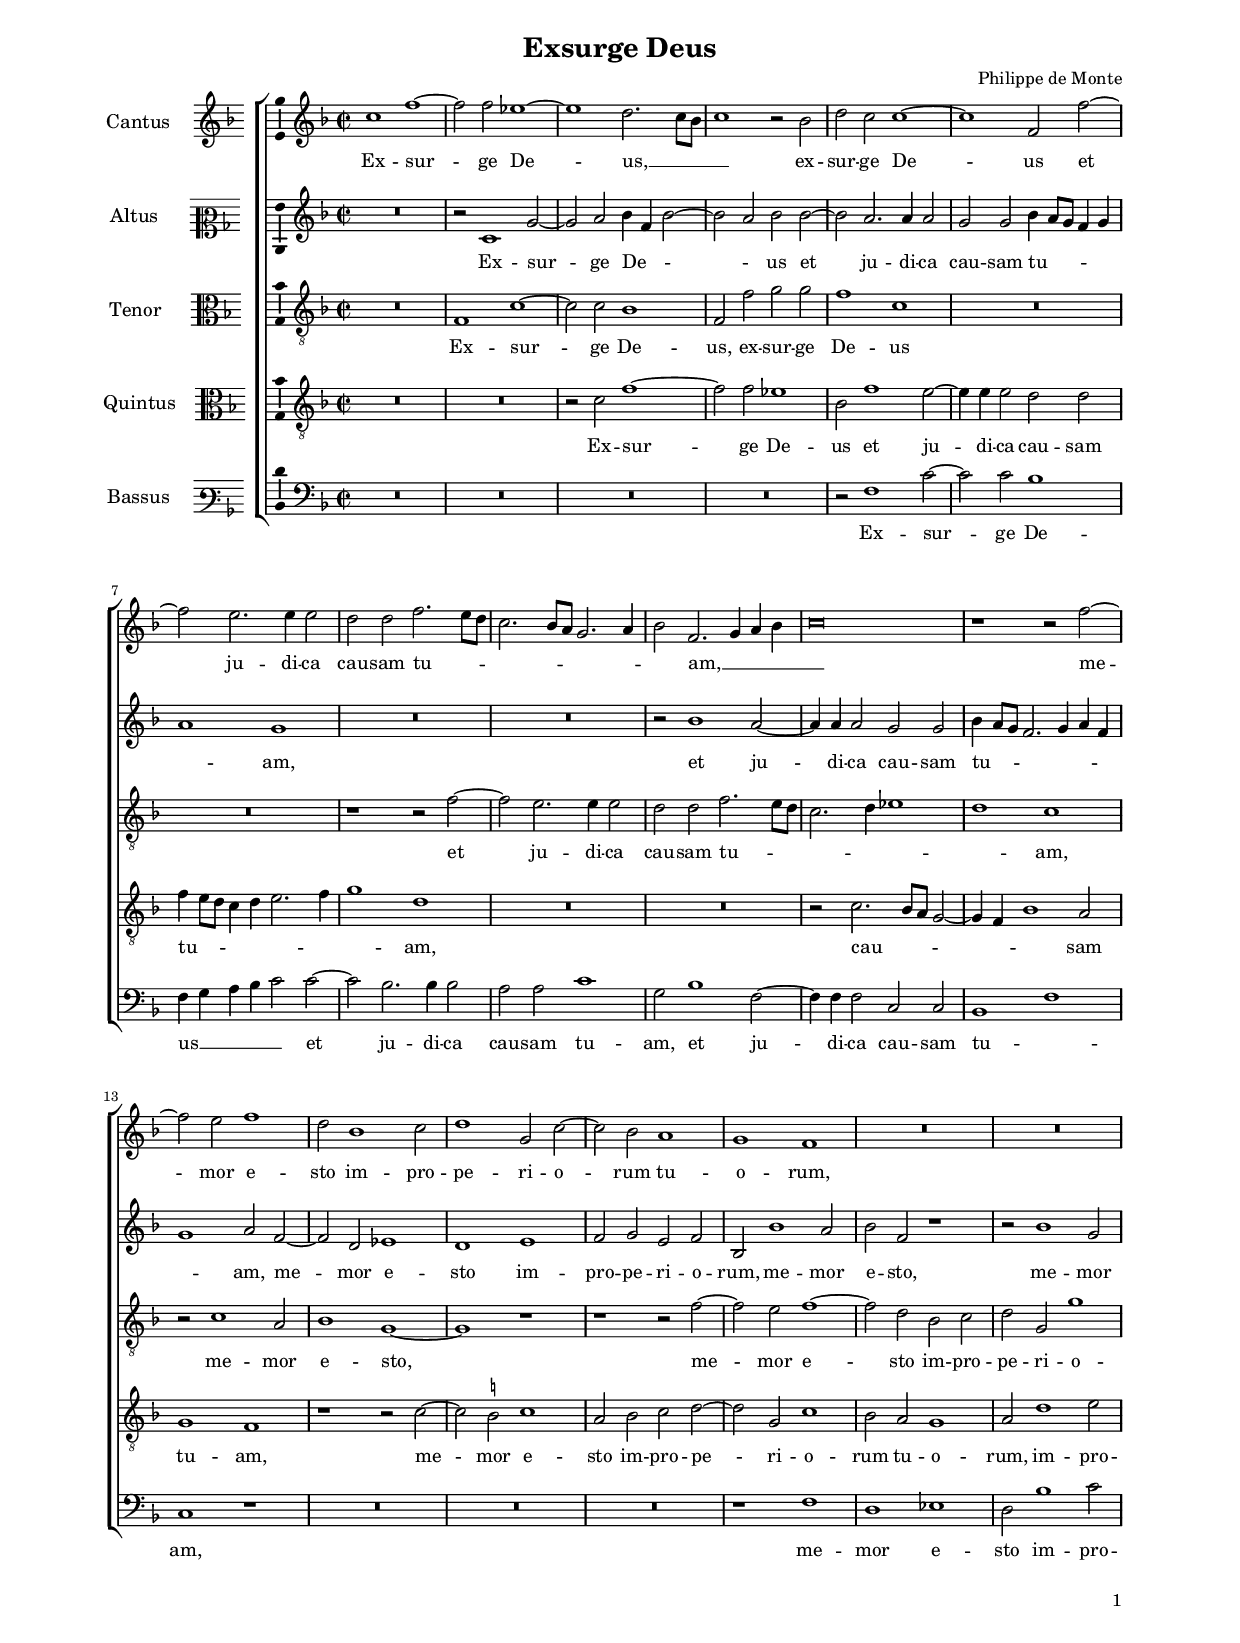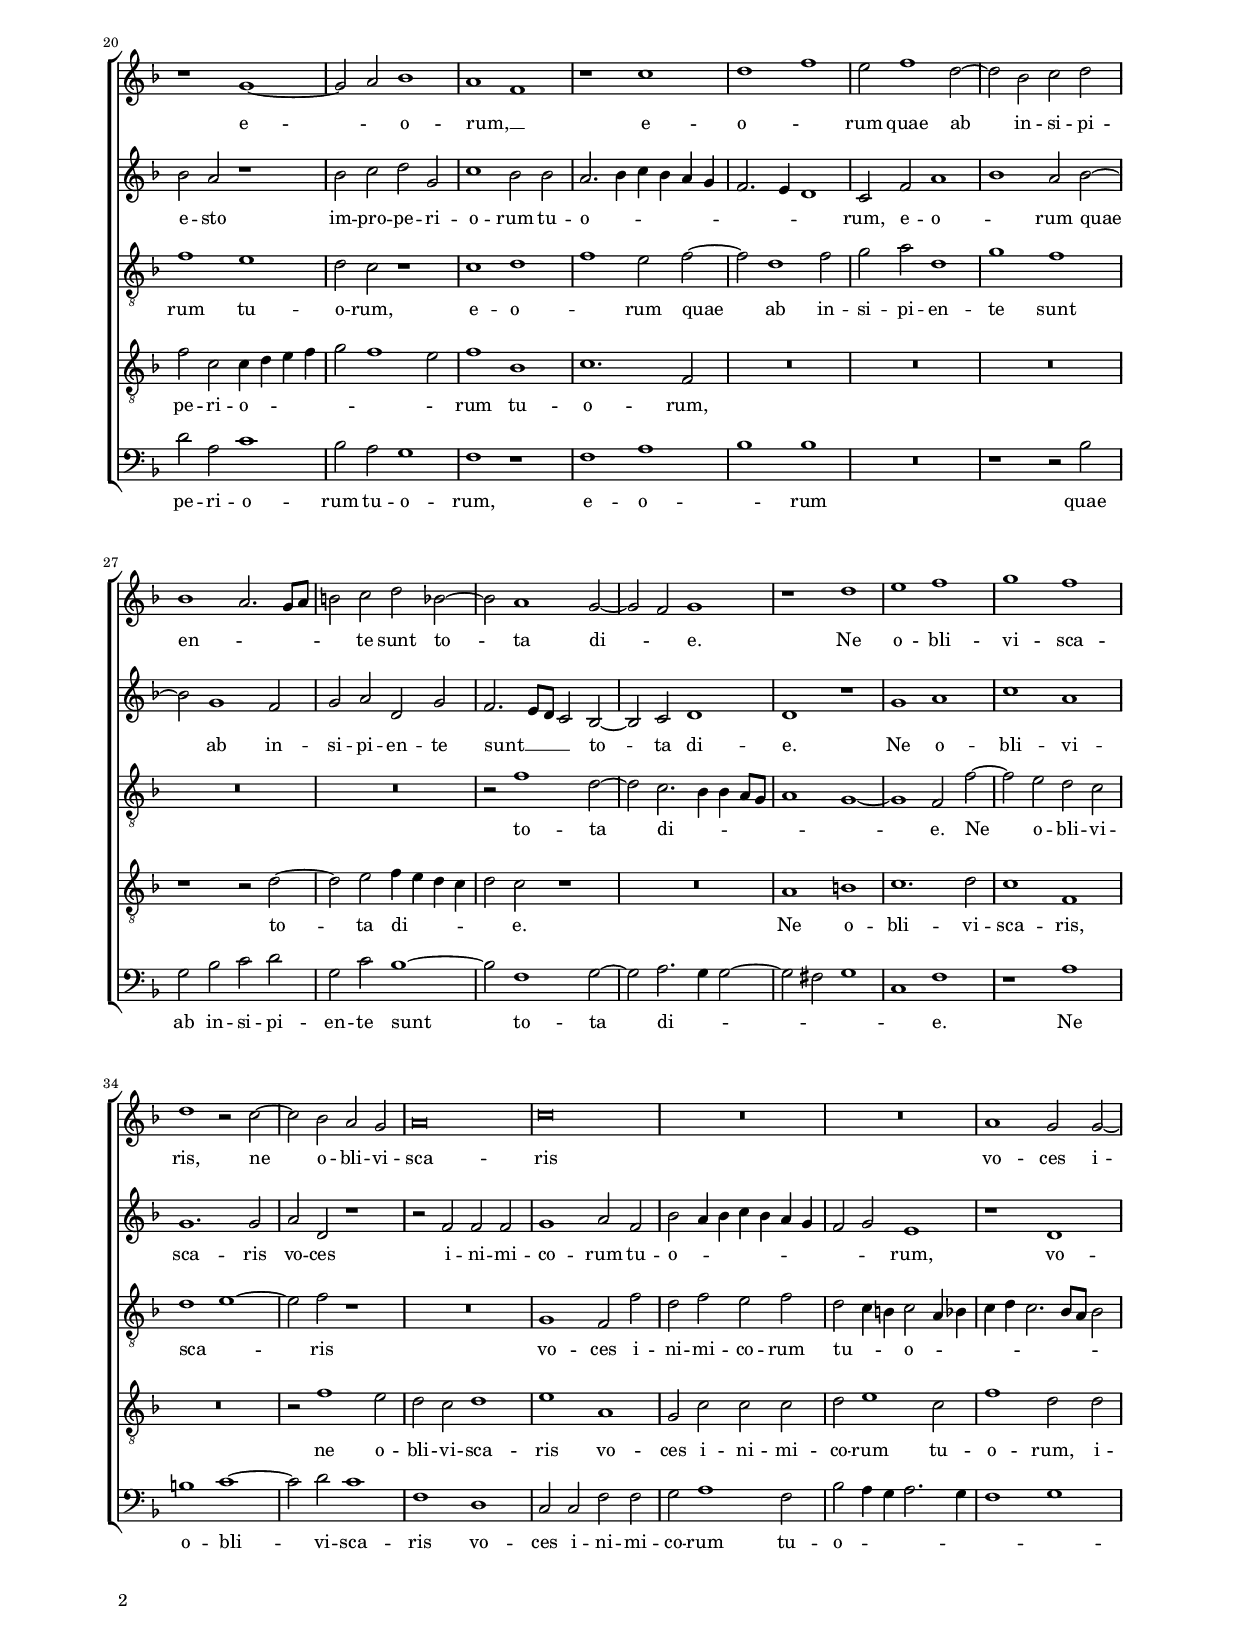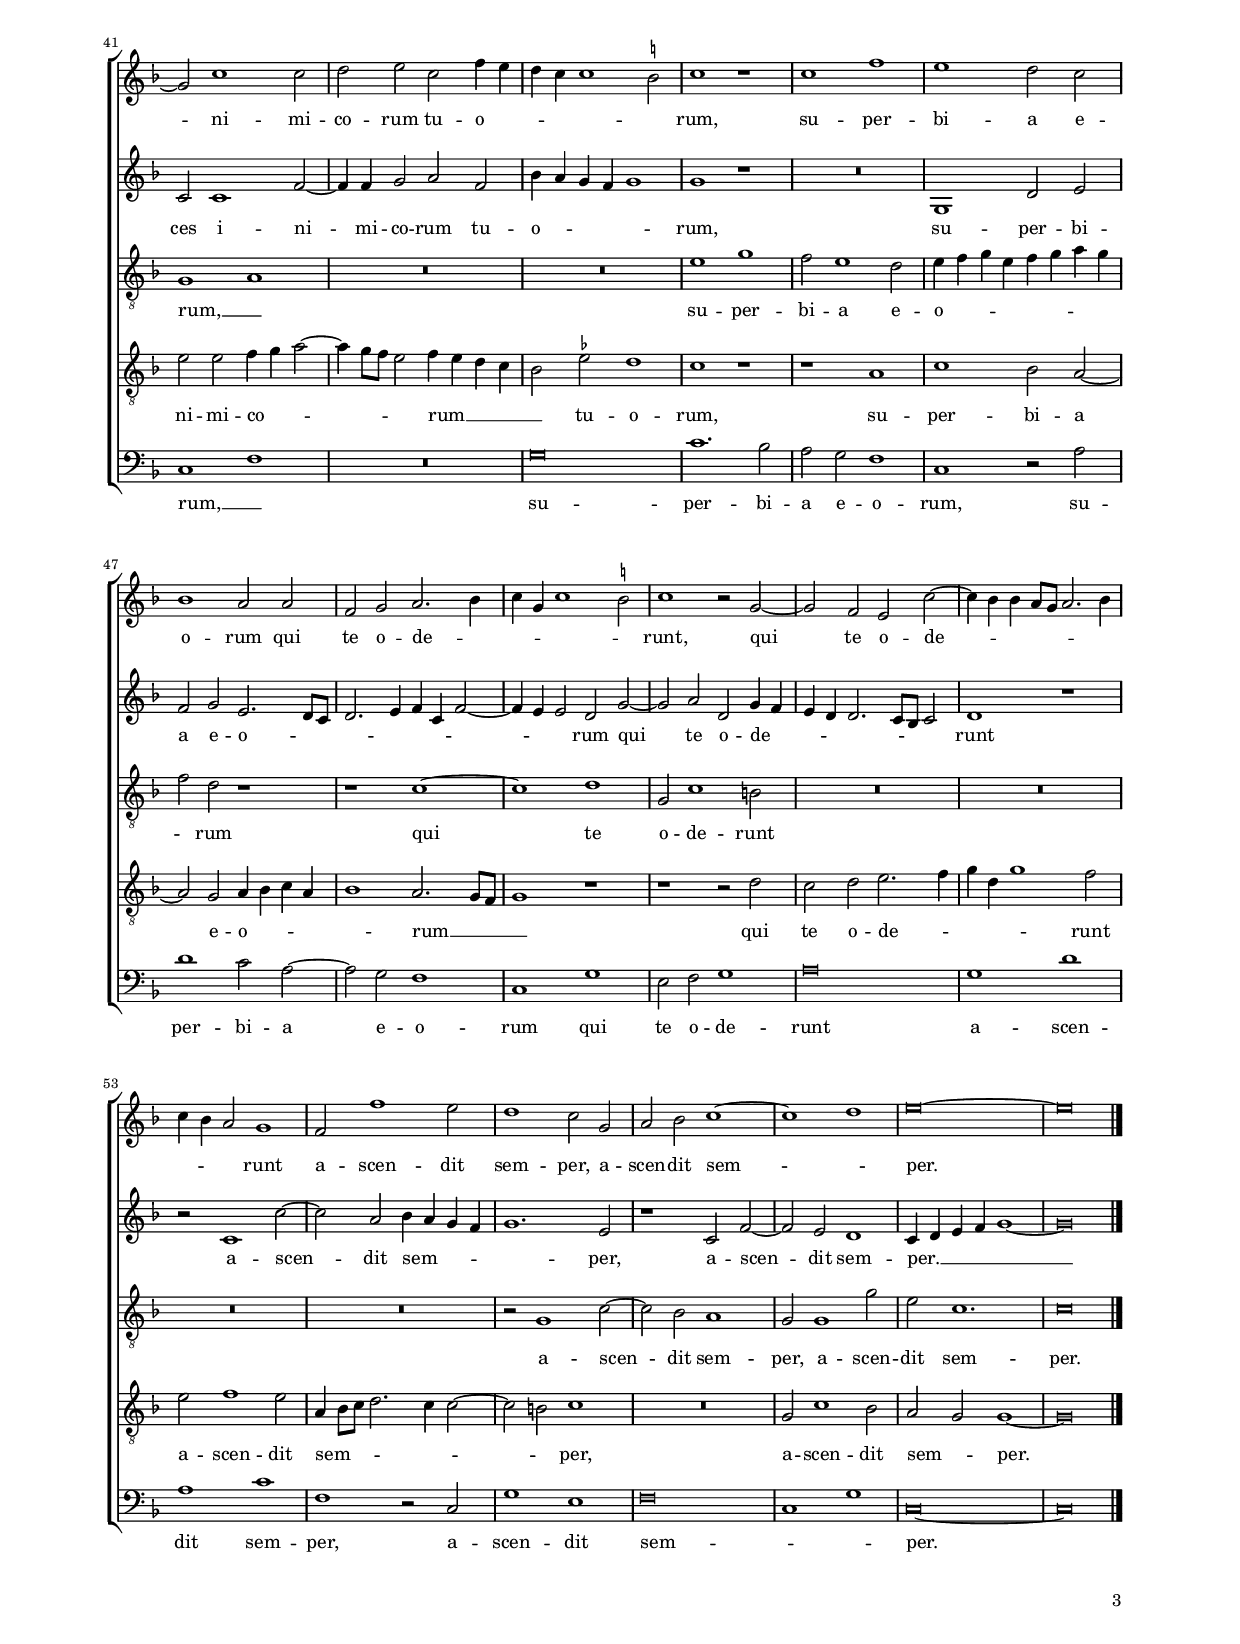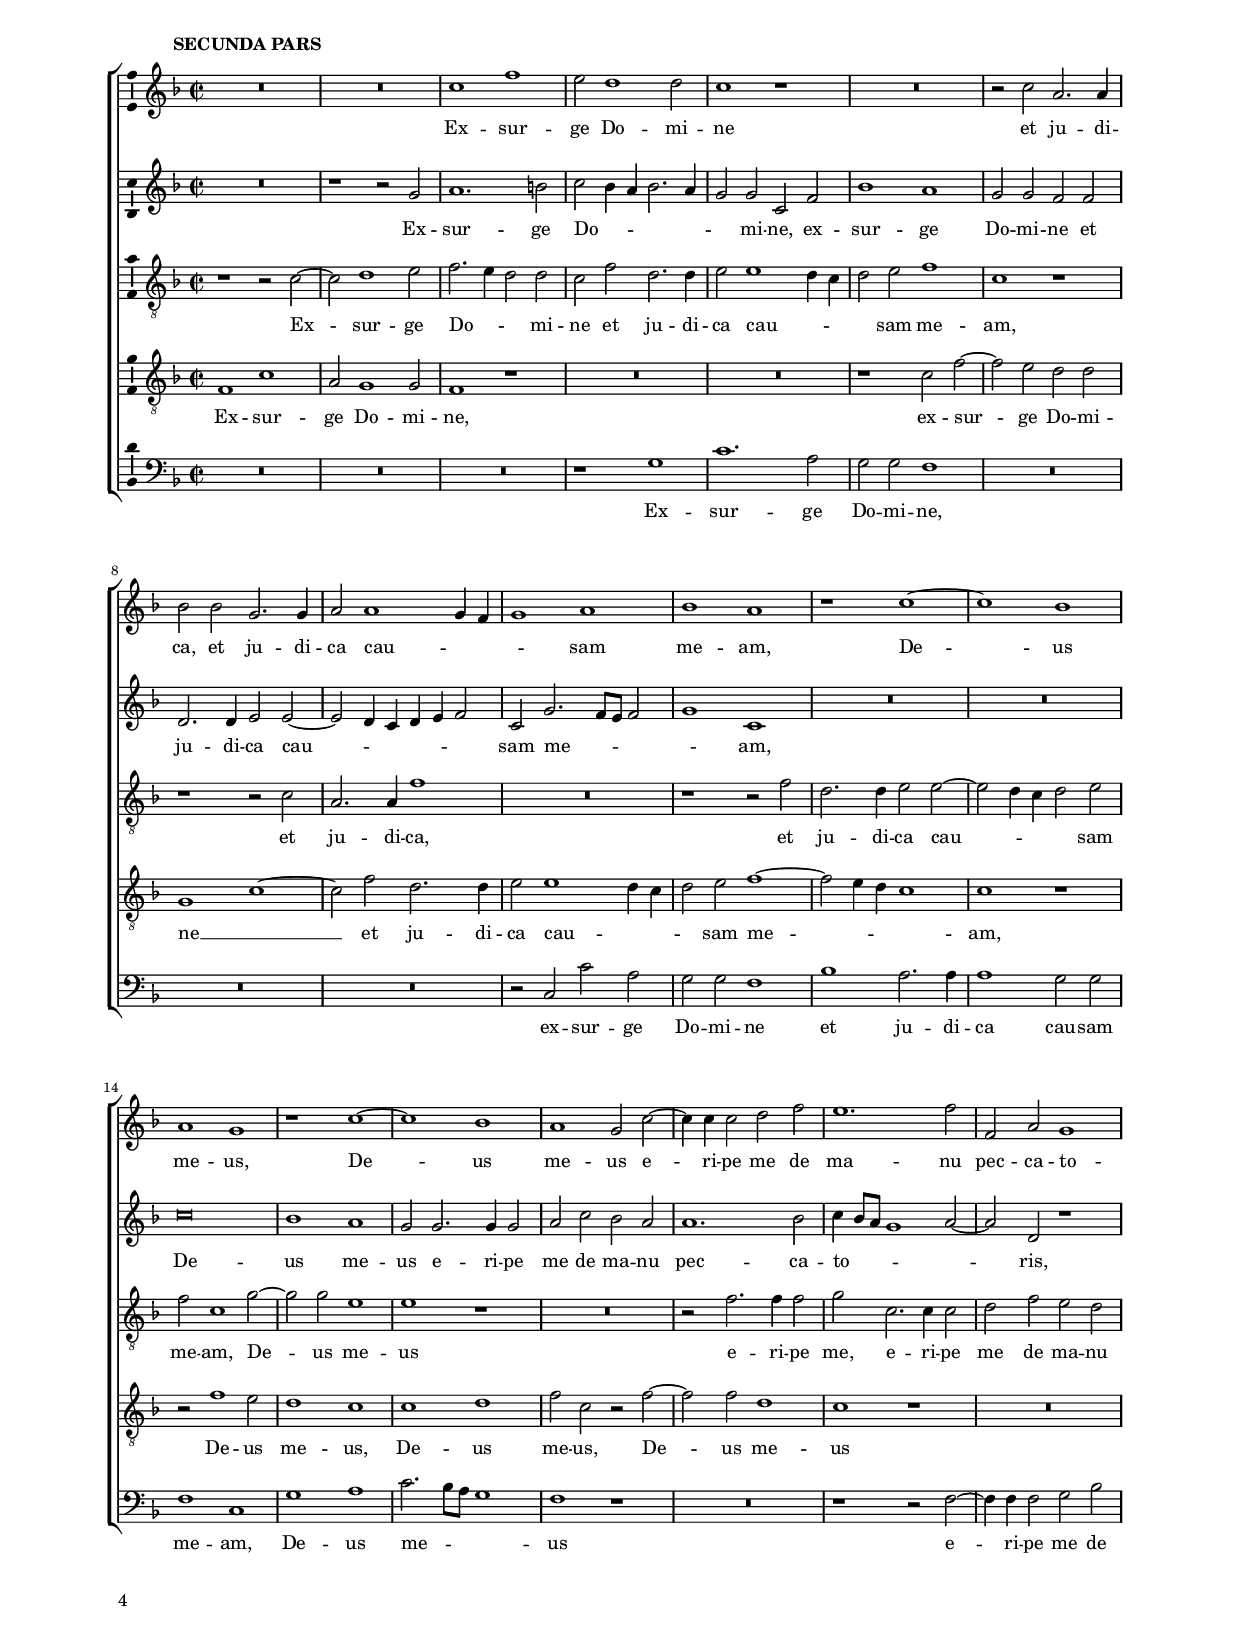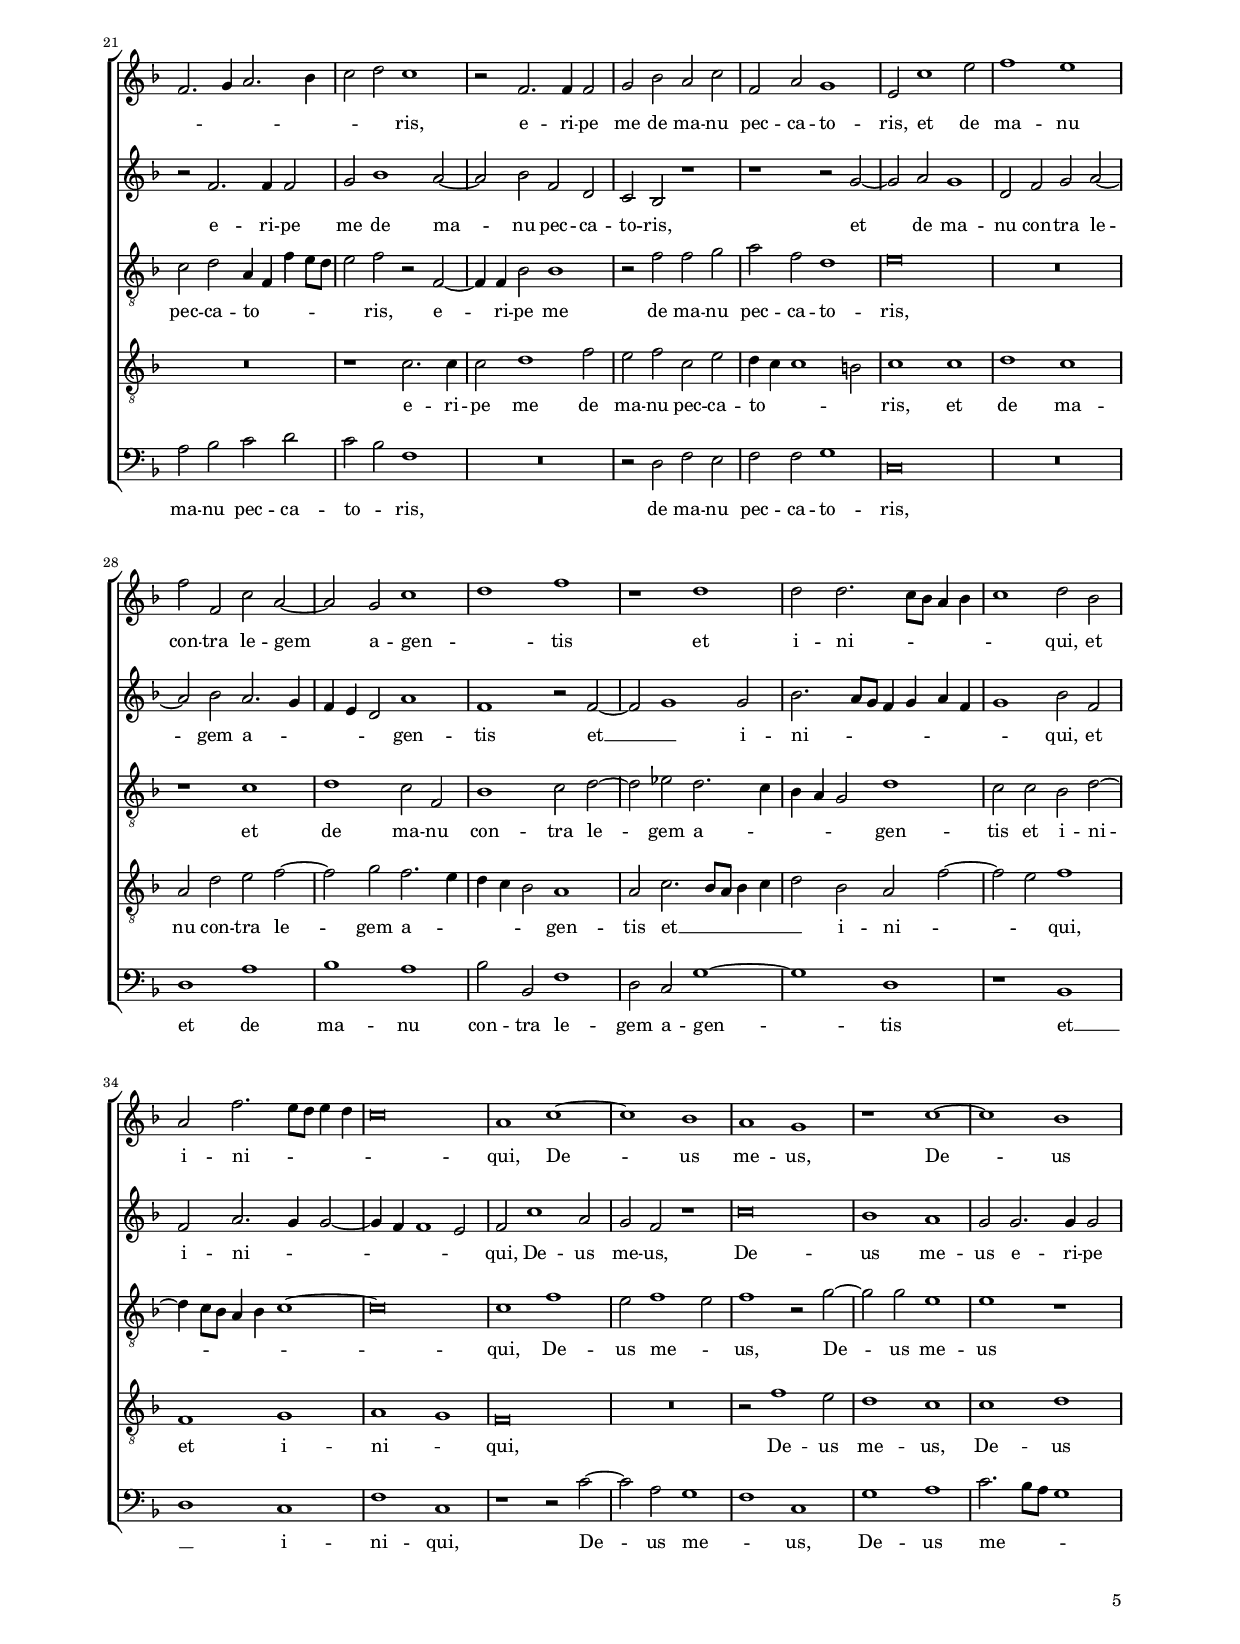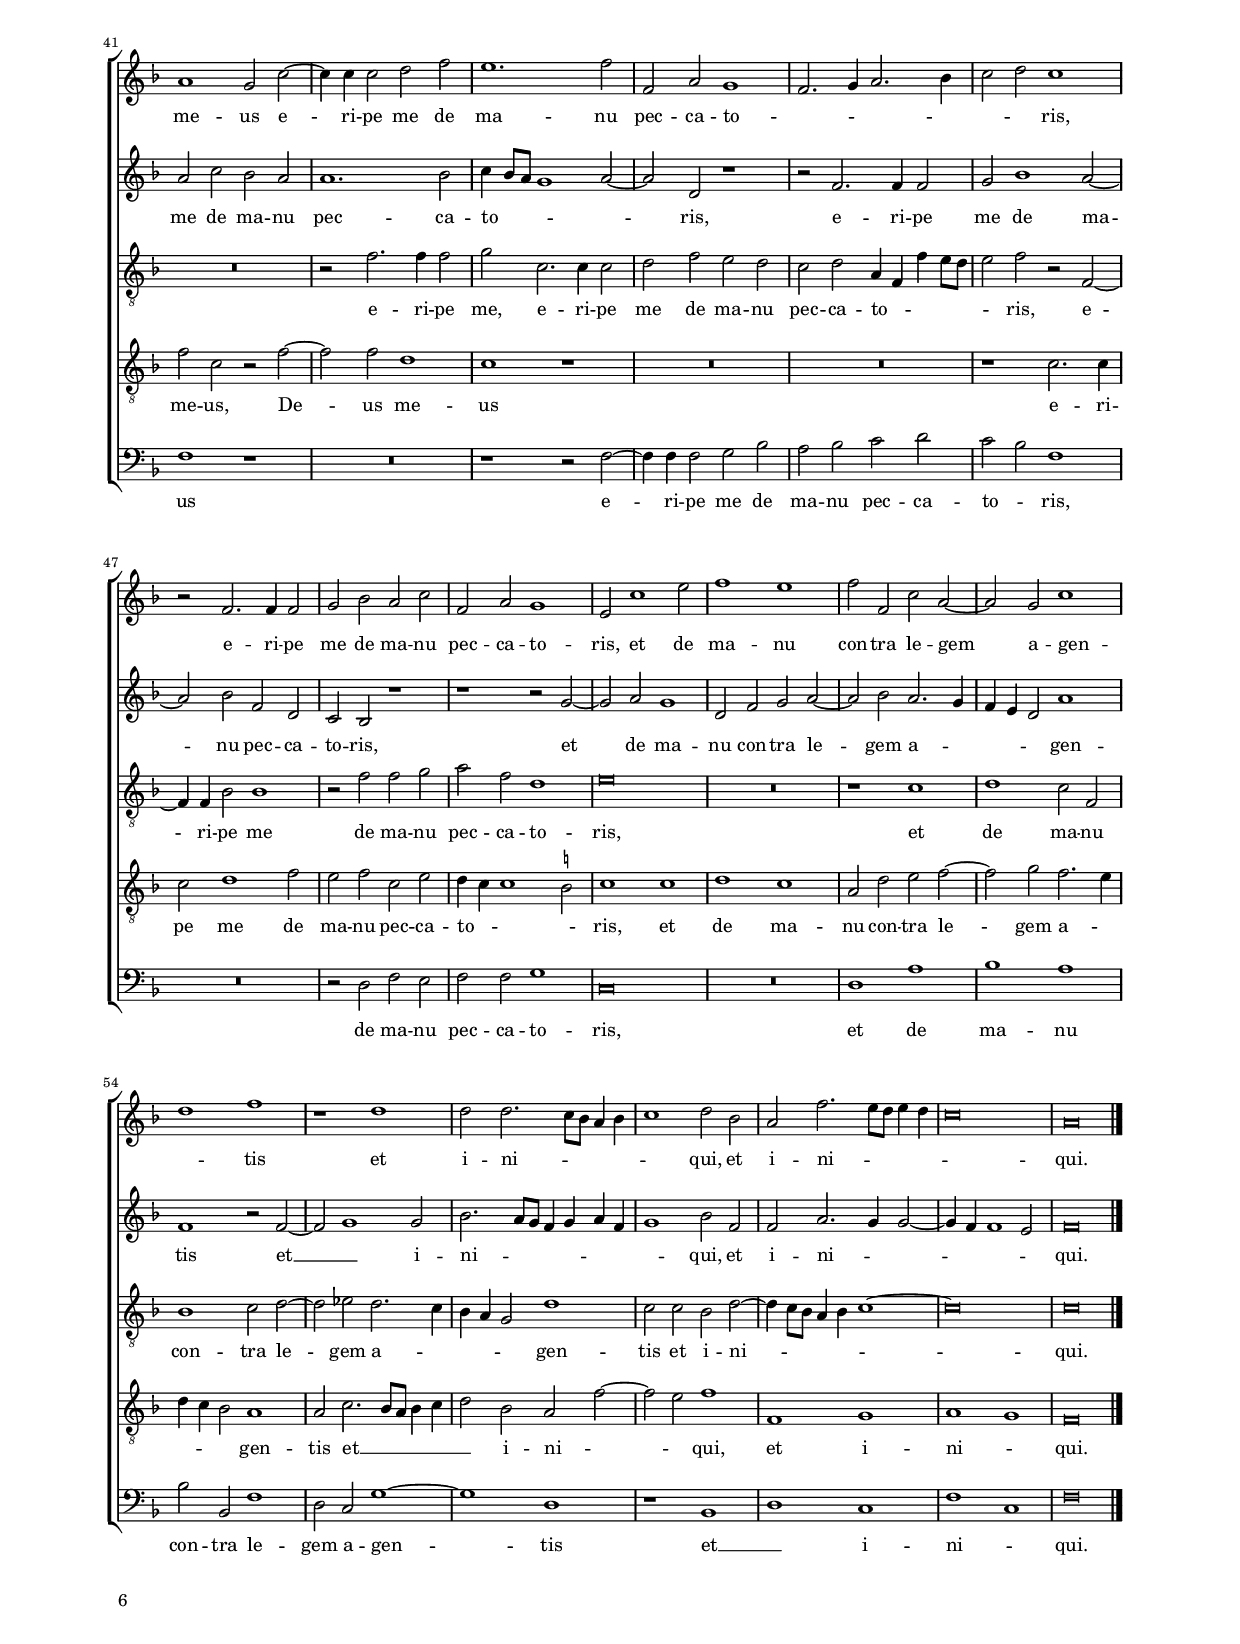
\header
{
  title="Exsurge Deus"
  composer="Philippe de Monte"
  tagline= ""
}

\version "2.22.0"
\language deutsch
#(set-global-staff-size 15)
% #(set-default-paper-size "letter")
#(ly:set-option 'point-and-click #f)


	ficta = { \once \set suggestAccidentals = ##t }
	
	forget = #(define-music-function (music) (ly:music?) #{
		\accidentalStyle forget
		$music
		\accidentalStyle default
		#})
	
    

\paper
	{
	top-margin = 1.8 \cm
	bottom-margin = 1.2 \cm
	left-margin = 2 \cm
	right-margin = 2 \cm
	ragged-bottom = ##f
	ragged-last-bottom = ##t
	print-page-number = ##f
	score-system-spacing = #'((basic-distance . 16) (minimum-distance . 14) (padding . 5) (strechability . 150))
	system-system-spacing = #'((basic-distance . 16) (minimum-distance . 14) (padding . 5) (strechability . 150))
    oddFooterMarkup=\markup   \fill-line { "" \fromproperty #'page:page-number-string }
    evenFooterMarkup=\markup  \fill-line { \fromproperty #'page:page-number-string "" }
    last-bottom-spacing = #'((basic-distance . 12) (minimum-distance . 7) (padding . 4))
%	systems-per-page = 3
%	page-count = 6
%	min-systems-per-page = 3
	}

global = {
	\key f \major
	\time 2/2 \set Score.measureLength = #(ly:make-moment 2/1)
    \set Score.tempoHideNote = ##t
    \tempo 2 = 90
    \skip 1*2*59 \bar "|."
	}
	

incipitcantus = \markup { \score {
	{
	\set Staff.instrumentName = \markup { \fontsize #1 "Cantus" }
	\key f \major
	\clef violin
	s4 \bar ""
	}
	\layout  {
	raggedright = ##t
	indent = 1.8 \cm
	line-width = 2.5 \cm
	\context { \Staff \remove Time_signature_engraver }
	\override Staff.Clef.Y-extent = #'(0 . 0)
	}} \hspace #1 }
      
      
incipitaltus = \markup { \score {
	{
	\set Staff.instrumentName = \markup { \fontsize #1 "Altus" }
	\key f \major
	\clef mezzosoprano
	s4 \bar ""
	}
	\layout  {
	raggedright = ##t
	indent = 1.8 \cm
	line-width = 2.5 \cm
	\context { \Staff \remove Time_signature_engraver }
	\override Staff.Clef.Y-extent = #'(0 . 0)
	}} \hspace #1 }


incipittenor = \markup { \score {
	{
	\set Staff.instrumentName = \markup { \fontsize #1 "Tenor" }
	\key f \major
	\clef alto
	s4 \bar ""
	}
	\layout  {
	raggedright = ##t
	indent = 1.8 \cm
	line-width = 2.5 \cm
	\context { \Staff \remove Time_signature_engraver }
	\override Staff.Clef.Y-extent = #'(0 . 0)
	}} \hspace #1 }
      
      
incipitquintus = \markup { \score {
	{
	\set Staff.instrumentName = \markup { \fontsize #1 "Quintus" }
	\key f \major
	\clef alto
	s4 \bar ""
	}
	\layout  {
	raggedright = ##t
	indent = 1.8 \cm
	line-width = 2.5 \cm
	\context { \Staff \remove Time_signature_engraver }
	\override Staff.Clef.Y-extent = #'(0 . 0)
	}} \hspace #1 }
      
      
incipitbassus = \markup { \score {
	{
	\set Staff.instrumentName = \markup { \fontsize #1 "Bassus" }
	\key f \major
	\clef varbaritone
	s4 \bar ""
	}
	\layout  {
	raggedright = ##t
	indent = 1.8 \cm
	line-width = 2.5 \cm
	\context { \Staff \remove Time_signature_engraver }
	\override Staff.Clef.Y-extent = #'(0 . 0)
	}} \hspace #1 }


cantus =  \relative c''
	{
	c1 f~
	f2 f es1~
	es1 d2. c8 b
	c1 r2 b
%5
	d2 c c1~ |
	c1 f,2 f'~
	f2 e2. e4 e2
	d2 d f2. e8 d
	c2. b8 a g2. a4
%10
	b2 f2. g4 a b |
	c\breve
	r1 r2 f~
	f2 e f1
	d2 b1 c2
%15
	d1 g,2 c~ |
	c2 b a1
	g1 f
	R\breve
	R\breve
%20
	r1 g~ |
	g2 a b1
	a1 f
	r1 c'
	d1 f
%25
	e2 f1 d2~ |
	d2 b c d
	b1 a2. g8 a
	h2 c d b~
	b2 a1 g2~
%30
	g2 f g1 |
	r1 d'
	e1 f
	g1 f
	d1 r2 c~
%35
	c2 b a g |
	a\breve
	c\breve
	R\breve
	R\breve
%40
	a1 g2 g~ |
	g2 c1 c2
	d2 e c f4 e
	d4 c c1 \ficta h2
	c1 r
%45
	c1 f |
	e1 d2 c
	b1 a2 a
	f2 g a2. b4
	c4 g c1 \ficta h2
%50
	c1 r2 g~ |
	g2 f e c'~
	c4 b b a8 g a2. b4
	c4 b a2 g1
	f2 f'1 e2
%55
	d1 c2 g |
	a2 b c1~
	c1 d
	e\breve~
	e\breve |
	}


altus =  \relative c'
	{
	R\breve
	r2 c1 g'2~
	g2 a b4 f b2~
	b2 a b b~
%5
	b2 a2. a4 a2 |
	g2 g b4 a8 g f4 g
	a1 g
	R\breve
	R\breve
%10
	r2 b1 a2~ |
	a4 a a2 g g
	b4 a8 g f2. g4 a f
	g1 a2 f~
	f2 d es1
%15
	d1 e |
	f2 g e f
	b,2 b'1 a2
	b2 f r1
	r2 b1 g2
%20
	b2 a r1 |
	b2 c d g,
	c1 b2 b
	a2. b4 c b a g
	f2. e4 d1
%25
	c2 f a1 |
	b1 a2 b~
	b2 g1 f2
	g2 a d, g
	f2. e8 d c2 b~
%30
	b2 c d1 |
	d1 r
	g1 a
	c1 a
	g1. g2
%35
	a2 d, r1 |
	r2 f f f
	g1 a2 f
	b2 a4 b c b a g
	f2 g e1
%40
	r1 d |
	c2 c1 f2~
	f4 f g2 a f
	b4 a g f g1
	g1 r
%45
	R\breve |
	g,1 d'2 e
	f2 g e2. d8 c
	d2. e4 f4 c f2~
	f4 e e2 d g~
%50
	g2 a d, g4 f |
	e4 d d2. c8 b c2
	d1 r
	r2 c1 c'2~
	c2 a b4 a g f
%55
	g1. e2 |
	r1 c2 f~
	f2 e d1
	c4 d e f g1~
	g\breve |
	}


tenor =  \relative c'
	{
	R\breve
	f,1 c'~
	c2 c b1
	f2 f' g g
%5
	f1 c |
	R\breve
	R\breve
	r1 r2 f~
	f2 e2. e4 e2
%10
	d2 d f2. e8 d |
	c2. d4 es1
	d1 c
	r2 c1 a2
	b1 g~
%15
	g1 r |
	r1 r2 f'~
	f2 e f1~
	f2 d b c
	d2 g, g'1
%20
	f1 e |
	d2 c r1
	c1 d
	f1 e2 f~
	f2 d1 f2
%25
	g2 a d,1 |
	g1 f
	R\breve
	R\breve
	r2 f1 d2~
%30
	d2 c2. b4 b a8 g |
	a1 g~
	g1 f2 f'~
	f2 e d c
	d1 e~
%35
	e2 f r1 |
	R\breve
	g,1 f2 f'
	d2 f e f
	d2 c4 h c2 a4 b
%40
	c4 d c2. b8 a b2 |
	g1 a
	R\breve
	R\breve
	e'1 g
%45
	f2 e1 d2 |
	e4 f g e f g a g
	f2 d r1
	r1 c~
	c1 d
%50
	g,2 c1 h2 |
	R\breve
	R\breve
	R\breve
	R\breve
%55
	r2 g1 c2~ |
	c2 b a1
	g2 g1 g'2
	e2 c1.
	c\breve |
	}


quintus  =  \relative c'
	{
	R\breve
	R\breve
	r2 c f1~
	f2 f es1
%5
	b2 f'1 e2~ |
	e4 e e2 d d
	f4 e8 d c4 d e2. f4
	g1 d
	R\breve
%10
	R\breve |
	r2 c2. b8 a g2~
	g4 f b1 a2
	g1 f
	r1 r2 c'~
%15
	c2 \ficta h c1 |
	a2 b c d~
	d2 g, c1
	b2 a g1
	a2 d1 e2
%20
	f2 c c4 d e f |
	g2 f1 e2
	f1 b,
	c1. f,2
	R\breve
%25
	R\breve |
	R\breve
	r1 r2 d'~
	d2 e f4 e d c
	d2 c r1
%30
	R\breve |
	a1 h
	c1. d2
	c1 f,
	R\breve
%35
	r2 f'1 e2 |
	d2 c d1
	e1 a,
	g2 c c c
	d2 e1 c2
%40
	f1 d2 d |
	e2 e f4 g a2~
	a4 g8 f e2 f4 e d c
	b2 \ficta es d1
	c1 r
%45
	r1 a |
	c1 b2 a~
	a2 g a4 b c a
	b1 a2. g8 f
	g1 r
%50
	r1 r2 d' |
	c2 d e2. f4
	g4 d g1 f2
	e2 f1 e2
	a,4 b8 c d2. c4 c2~
%55
	c2 h c1 |
	R\breve
	g2 c1 b2
	a2 g g1~
	g\breve |
	}


bassus  =  \relative c
	{
	R\breve
	R\breve
	R\breve
	R\breve
%5
	r2 f1 c'2~ |
	c2 c b1
	f4 g a b c2 c~
	c2 b2. b4 b2
	a2 a c1
%10
	g2 b1 f2~ |
	f4 f f2 c2 c
	b1 f'
	c1 r
	R\breve
%15
	R\breve |
	R\breve
	r1 f
	d1 es
	d2 b'1 c2
%20
	d2 a c1 |
	b2 a g1
	f1 r
	f1 a
	b1 b
%25
	R\breve |
	r1 r2 b
	g2 b c d
	g,2 c b1~
	b2 f1 g2~
%30
	g2 a2. g4 g2~ |
	g2 fis g1
	c,1 f
	r1 a
	h1 c~
%35
	c2 d c1 |
	f,1 d
	c2 c f f
	g2 a1 f2
	b2 a4 g a2. g4
%40
	f1 g |
	c,1 f
	R\breve
	g\breve
	c1. b2
%45
	a2 g f1 |
	c1 r2 a'
	d1 c2 a~
	a2 g f1
	c1 g'
%50
	e2 f g1 |
	a\breve
	g1 d'
	a1 c
	f,1 r2 c
%55
	g'1 e |
	f\breve
	c1 g'
	c,\breve~
	c\breve |
	}


lyricscantus = \lyricmode {
	Ex -- sur -- ge De -- us, __ _ _ _ 
    ex -- sur -- ge De -- us et ju -- di -- ca cau -- sam tu -- _ _ _ _ _ _ _ _ am, __ _ _ _ _
    me -- mor e -- sto im -- pro -- pe -- ri -- o -- rum tu -- o -- rum,
    e -- _ o -- rum, __ _
    e -- o -- _ rum quae ab in -- si -- pi -- en -- _ _ _ _ te sunt to -- ta di -- _ e.
    Ne o -- bli -- vi -- sca -- ris,
    ne o -- bli -- vi -- sca -- ris vo -- ces i -- ni -- mi -- co -- rum tu -- o -- _ _ _ _ _ rum,
    su -- per -- bi -- a e -- o -- rum qui te o -- de -- _ _ _ _ _ runt,
    qui te o -- de -- _ _ _ _ _ _ _ _ _ runt
    a -- scen -- dit sem -- per,
    a -- scen -- dit sem -- _ per.
	}


lyricsaltus = \lyricmode {
	Ex -- sur -- ge De -- _ _ _ us et ju -- di -- ca cau -- sam tu -- _ _ _ _ _ am,
    et ju -- di -- ca cau -- sam tu -- _ _ _ _ _ _ _ am,
    me -- mor e -- sto im -- pro -- pe -- ri -- o -- rum,
    me -- mor e -- sto,
    me -- mor e -- sto im -- pro -- pe -- ri -- o -- rum tu -- o -- _ _ _ _ _ _ _ _ rum,
    e -- o -- _ rum quae ab in -- si -- pi -- en -- te sunt __ _ _ _ to -- ta di -- e.
    Ne o -- bli -- vi -- sca -- ris vo -- ces i -- ni -- mi -- co -- rum tu -- o -- _ _ _ _ _ _ _ _ rum,
    vo -- ces i -- ni -- mi -- co -- rum tu -- o -- _ _ _ _ rum,
    su -- per -- bi -- a e -- o -- _ _ _ _ _ _ _ _ _ rum qui te o -- de -- _ _ _ _ _ _ _ runt 
    a -- scen -- dit sem -- _ _ _ _ per,
    a -- scen -- dit sem -- per. __ _ _ _ _
	}


lyricstenor = \lyricmode {
	Ex -- sur -- ge De -- us,
    ex -- sur -- ge De -- us et ju -- di -- ca cau -- sam tu -- _ _ _ _ _ _ am,
    me -- mor e -- sto,
    me -- mor e -- sto im -- pro -- pe -- ri -- o -- rum tu -- o -- rum,
    e -- o -- _ rum quae ab in -- si -- pi -- en -- te sunt to -- ta di -- _ _ _ _ _ _ e.
    Ne o -- bli -- vi -- sca -- _ ris vo -- ces i -- ni -- mi -- co -- rum tu -- _ _ o -- _ _ _ _ _ _ _ _ rum, __ _
    su -- per -- bi -- a e -- o -- _ _ _ _ _ _ _ _ rum qui te o -- de -- runt 
    a -- scen -- dit sem -- per,
    a -- scen -- dit sem -- per.
	}


lyricsquintus = \lyricmode {
	Ex -- sur -- ge De -- us et ju -- di -- ca cau -- sam tu -- _ _ _ _ _ _ _ am,
    cau -- _ _ _ _ _ sam tu -- am,
    me -- mor e -- sto im -- pro -- pe -- ri -- o -- rum tu -- o -- rum,
    im -- pro -- pe -- ri -- o -- _ _ _ _ _ _ rum tu -- o -- rum,
    to -- ta di -- _ _ _ _ e.
    Ne o -- bli -- vi -- sca -- ris,
    ne o -- bli -- vi -- sca -- ris vo -- ces i -- ni -- mi -- co -- rum tu -- o -- rum,
    i -- ni -- mi -- co -- _ _ _ _ _ rum __ _ _ _ _ tu -- o -- rum,
    su -- per -- bi -- a e -- o -- _ _ _ _ rum __ _ _ _ qui te o -- de -- _ _ _ _ runt 
    a -- scen -- dit sem -- _ _ _ _ _ _ per,
    a -- scen -- dit sem -- _ per.
	}


lyricsbassus = \lyricmode {
	Ex -- sur -- ge De -- us __ _ _ _ _ et ju -- di -- ca cau -- sam tu -- am,
    et ju -- di -- ca cau -- sam tu -- _ am,
    me -- mor e -- sto im -- pro -- pe -- ri -- o -- rum tu -- o -- rum,
    e -- o -- _ rum quae ab in -- si -- pi -- en -- te sunt to -- ta di -- _ _ _ _ _ e.
    Ne o -- bli -- vi -- sca -- ris vo -- ces i -- ni -- mi -- co -- rum tu -- o -- _ _ _ _ _ _ rum, __ _
    su -- per -- bi -- a e -- o -- rum,
    su -- per -- bi -- a e -- o -- rum qui te o -- de -- runt 
    a -- scen -- dit sem -- per,
    a -- scen -- dit sem -- _ _ per.
	}


\score
{  
	\transpose c c {
	\new ChoirStaff \with { \override StaffGrouper.staff-staff-spacing.basic-distance = #12 }
	<<

	\new Staff << \global
	\new Voice="v1" {
		\set Staff.instrumentName=\incipitcantus
		\set Staff.midiInstrument = "reed organ"
		\clef violin
		\cantus }
	\new Lyrics \lyricsto "v1" {\lyricscantus }
	>>


	\new Staff << \global
	\new Voice="v2" {
		\set Staff.instrumentName=\incipitaltus
		\set Staff.midiInstrument = "reed organ"
                \clef violin % "G_8"
		\altus}
	\new Lyrics \lyricsto "v2" {\lyricsaltus }
	>>


	\new Staff << \global
	\new Voice="v3" {
		\set Staff.instrumentName=\incipittenor
		\set Staff.midiInstrument = "reed organ"
		\clef "G_8"
		\tenor }
	\new Lyrics \lyricsto "v3" {\lyricstenor }
	>>


	\new Staff << \global
	\new Voice="v5" {
		\set Staff.instrumentName=\incipitquintus
		\set Staff.midiInstrument = "reed organ"
		\clef "G_8"
		\quintus}
	\new Lyrics \lyricsto "v5" {\lyricsquintus }
	>>


	\new Staff << \global
	\new Voice="v4" {
		\set Staff.instrumentName=\incipitbassus
		\set Staff.midiInstrument = "reed organ"
		\clef bass
		\bassus }
	\new Lyrics \lyricsto "v4" {\lyricsbassus}
	>>

	>>
	} % transpose

	\layout
	{
	indent = 2.5 \cm
	\context { \Staff \override TimeSignature.break-visibility = #end-of-line-invisible }
	\context { \Lyrics \override VerticalAxisGroup.nonstaff-relatedstaff-spacing.padding = #1.4 }
%	\context { \Lyrics \override LyricText.font-size = #1 }
	\context { \Staff \consists "Ambitus_engraver" }
	\context { \Score \override BarNumber.padding = #2 }
	\context { \Voice \override NoteHead.style = #'baroque }
	}


\midi
	{
	}

}

%%%%%%%%%%%%%%%%%%%%  SECUNDA PARS %%%%%%%%%%%%%%%%%%%%


global = {
	\key f \major
	\time 2/2 \set Score.measureLength = #(ly:make-moment 2/1)
    \set Score.tempoHideNote = ##t
    \tempo 2 = 90
    \skip 1*2*60 \bar "|."
	}


cantus =  \relative c''
	{
    R\breve
	R\breve
	c1 f
	e2 d1 d2
%5
	c1 r |
	R\breve
	r2 c a2. a4
	b2 b g2. g4
	a2 a1 g4 f
%10
	g1 a |
	b1 a
	r1 c~
	c1 b
    a1 g
%15
    r1 c~
    c1 b
	a1 g2 c~
	c4 c c2 d2 f |
	e1. f2
%20
    f,2 a g1
	f2. g4 a2. b4
	c2 d c1
	r2 f,2. f4 f2 |
	g2 b a c
%25
    f,2 a g1
	e2 c'1 e2
	f1 e
	f2 f, c' a~ |
	a2 g c1
%30
    d1 f
	r1 d
	d2 d2. c8 b a4 b
	c1 d2 b |
	a2 f'2. e8 d e4 d
%35
    c\breve
	a1 c~
	c1 b
	a1 g |
	r1 c~
%40
    c1 b
	a1 g2 c~
	c4 c c2 d f
	e1. f2 |
	f,2 a g1
%45
    f2. g4 a2. b4
	c2 d c1
	r2 f,2. f4 f2
	g2 b a c |
	f,2 a g1
%50
    e2 c'1 e2
	f1 e
	f2 f, c' a~
	a2 g c1 |
	d1 f
%55
    r1 d
	d2 d2. c8 b a4 b
	c1 d2 b
	a2 f'2. e8 d e4 d |
	c\breve
%60
    a\breve |
	}


altus =  \relative c'
	{
	R\breve
	r1 r2 g'
	a1. h2
	c2 b4 a b2. a4
%5
	g2 g c, f |
	b1 a
	g2 g f f
	d2. d4 e2 e~
	e2 d4 c d e f2
%10
	c2 g'2. f8 e f2 |
	g1 c,
	R\breve
	R\breve
	c'\breve
%15
	b1 a |
	g2 g2. g4 g2
	a2 c b a
	a1. b2
	c4 b8 a g1 a2~
%20
	a2 d, r1 |
	r2 f2. f4 f2
	g2 b1 a2~
	a2 b f d
	c2 b r1
%25
	r1 r2 g'~ |
	g2 a g1
	d2 f g a~
	a2 b a2. g4
	f4 e d2 a'1
%30
	f1 r2 f~ |
	f2 g1 g2
	b2. a8 g f4 g a f
	g1 b2 f
	f2 a2. g4 g2~
%35
	g4 f f1 e2 |
	f2 c'1 a2
	g2 f r1
	c'\breve
	b1 a
%40
	g2 g2. g4 g2 |
	a2 c b a
	a1. b2
	c4 b8 a g1 a2~
	a2 d, r1
%45
	r2 f2. f4 f2 |
	g2 b1 a2~
	a2 b f d
	c2 b r1
	r1 r2 g'~
%50
	g2 a g1 |
	d2 f g a~
	a2 b a2. g4
	f4 e d2 a'1
	f1 r2 f~
%55
	f2 g1 g2 |
	b2. a8 g f4 g a f
	g1 b2 f
	f2 a2. g4 g2~
	g4 f f1 e2
%60
	f\breve |
	}


tenor =  \relative c'
	{
	r1 r2 c~
	c2 d1 e2
	f2. e4 d2 d
	c2 f d2. d4
%5
	e2 e1 d4 c |
	d2 e f1
	c1 r
	r1 r2 c
	a2. a4 f'1
%10
	R\breve |
	r1 r2 f
	d2. d4 e2 e~
	e2 d4 c d2 e
	f2 c1 g'2~
%15
	g2 g e1 |
	e1 r
	R\breve
	r2 f2. f4 f2
	g2 c,2. c4 c2
%20
	d2 f e d |
	c2 d a4 f f' e8 d
	e2 f r f,~
	f4 f b2 b1
	r2 f' f g
%25
	a2 f d1 |
	e\breve
	R\breve
	r1 c
	d1 c2 f,
%30
	b1 c2 d~ |
	d2 es d2. c4
	b4 a g2 d'1
	c2 c b d~
	d4 c8 b a4 b c1~
%35
	c\breve |
	c1 f
	e2 f1 e2
	f1 r2 g~
	g2 g e1
%40
	e1 r |
	R\breve
	r2 f2. f4 f2
	g2 c,2. c4 c2
	d2 f e d
%45
	c2 d a4 f f' e8 d |
	e2 f r f,~
	f4 f b2 b1
	r2 f' f g
	a2 f d1
%50
	e\breve |
	R\breve
	r1 c
	d1 c2 f,
	b1 c2 d~
%55
	d2 es d2. c4 |
	b4 a g2 d'1
	c2 c b d~
	d4 c8 b a4 b c1~
	c\breve
%60
	c\breve |
	}


quintus  =  \relative c'
	{
	f,1 c'
	a2 g1 g2
	f1 r
	R\breve
%5
	R\breve |
	r1 c'2 f~
	f2 e d d
	g,1 c~
	c2 f d2. d4
%10
	e2 e1 d4 c |
	d2 e f1~
	f2 e4 d c1
	c1 r
	r2 f1 e2
%15
	d1 c |
	c1 d
	f2 c r f~
	f2 f d1
	c1 r
%20
	R\breve |
	R\breve
	r1 c2. c4
	c2 d1 f2
	e2 f c e
%25
	d4 c c1 h2 |
	c1 c
	d1 c
	a2 d e f~
	f2 g f2. e4
%30
	d4 c b2 a1 |
	a2 c2. b8 a b4 c
	d2 b a f'~
	f2 e f1
	f,1 g
%35
	a1 g |
	f\breve
	R\breve
	r2 f'1 e2
	d1 c
%40
	c1 d |
	f2 c r f~
	f2 f d1
	c1 r
	R\breve
%45
	R\breve |
	r1 c2. c4
	c2 d1 f2
	e2 f c e
	d4 c c1 \ficta h2
%50
	c1 c |
	d1 c
	a2 d e f~
	f2 g f2. e4
	d4 c b2 a1
%55
	a2 c2. b8 a b4 c |
	d2 b a f'~
	f2 e f1
	f,1 g
	a1 g
%60
	f\breve |
	}


bassus  =  \relative c
	{
	R\breve
	R\breve
	R\breve
	r1 g'
%5
	c1. a2 |
	g2 g f1
	R\breve
	R\breve
	R\breve
%10
	r2 c c' a |
	g2 g f1
	b1 a2. a4
	a1 g2 g
	f1 c
%15
	g'1 a |
	c2. b8 a g1
	f1 r
	R\breve
	r1 r2 f~
%20
	f4 f f2 g b |
	a2 b c d
	c2 b f1
	R\breve
	r2 d f e
%25
	f2 f g1 |
	c,\breve
	R\breve
	d1 a'
	b1 a
%30
	b2 b, f'1 |
	d2 c g'1~
	g1 d
	r1 b
	d1 c
%35
	f1 c |
	r1 r2 c'~
	c2 a g1
	f1 c
	g'1 a
%40
	c2. b8 a g1 |
	f1 r
	R\breve
	r1 r2 f~
	f4 f f2 g b
%45
	a2 b c d |
	c2 b f1
	R\breve
	r2 d f e
	f2 f g1
%50
	c,\breve |
	R\breve
	d1 a'
	b1 a
	b2 b, f'1
%55
	d2 c g'1~ |
	g1 d
	r1 b
	d1 c
	f1 c
%60
	f\breve |
	}


lyricscantus = \lyricmode {
	Ex -- sur -- ge Do -- mi -- ne et ju -- di -- ca,
    et ju -- di -- ca cau -- _ _ _ sam me -- am,
    De -- us me -- us,
    De -- us me -- us e -- ri -- pe me de ma -- nu pec -- ca -- to -- _ _ _ _ _ _ ris,
    e -- ri -- pe me de ma -- nu pec -- ca -- to -- ris,
    et de ma -- nu con -- tra le -- gem a -- gen -- _ tis et i -- ni -- _ _ _ _ _ qui,
    et i -- ni -- _ _ _ _ _ qui,
    De -- us me -- us,
    De -- us me -- us e -- ri -- pe me de ma -- nu pec -- ca -- to -- _ _ _ _ _ _ ris,
    e -- ri -- pe me de ma -- nu pec -- ca -- to -- ris,
    et de ma -- nu con -- tra le -- gem a -- gen -- _ tis et i -- ni -- _ _ _ _ _ qui,
    et i -- ni -- _ _ _ _ _ qui.
	}


lyricsaltus = \lyricmode {
	Ex -- sur -- ge Do -- _ _ _ _ _ mi -- ne,
    ex -- sur -- ge Do -- mi -- ne et ju -- di -- ca cau -- _ _ _ _ _ sam me -- _ _ _ _ am,
    De -- us me -- us e -- ri -- pe me de ma -- nu pec -- ca -- to -- _ _ _ _ ris,
    e -- ri -- pe me de ma -- nu pec -- ca -- to -- ris,
    et de ma -- nu con -- tra le -- gem a -- _ _ _ _ gen -- tis et __ _ i -- ni -- _ _ _ _ _ _ _ qui,
    et i -- ni -- _ _ _ _ _ qui,
    De -- us me -- us,
    De -- us me -- us e -- ri -- pe me de ma -- nu pec -- ca -- to -- _ _ _ _ ris,
    e -- ri -- pe me de ma -- nu pec -- ca -- to -- ris,
    et de ma -- nu con -- tra le -- gem a -- _ _ _ _ gen -- tis et __ _ i -- ni -- _ _ _ _ _ _ _ qui,
    et i -- ni -- _ _ _ _ _ qui.
	}


lyricstenor = \lyricmode {
	Ex -- sur -- ge Do -- _ _ mi -- ne et ju -- di -- ca cau -- _ _ _ sam me -- am,
    et ju -- di -- ca,
    et ju -- di -- ca cau -- _ _ _ sam me -- am,
    De -- us me -- us e -- ri -- pe me,
    e -- ri -- pe me de ma -- nu pec -- ca -- to -- _ _ _ _ _ ris,
    e -- ri -- pe me de ma -- nu pec -- ca -- to -- ris,
    et de ma -- nu con -- tra le -- gem a -- _ _ _ _ gen -- tis et i -- ni -- _ _ _ _ _ qui,
    De -- us me -- _ us,
    De -- us me -- us e -- ri -- pe me,
    e -- ri -- pe me de ma -- nu pec -- ca -- to -- _ _ _ _ _ ris,
    e -- ri -- pe me de ma -- nu pec -- ca -- to -- ris,
    et de ma -- nu con -- tra le -- gem a -- _ _ _ _ gen -- tis et i -- ni -- _ _ _ _ _ qui.
	}


lyricsquintus = \lyricmode {
	Ex -- sur -- ge Do -- mi -- ne,
    ex -- sur -- ge Do -- mi -- ne __ _ et ju -- di -- ca cau -- _ _ _ sam me -- _ _ _ am,
    De -- us me -- us,
    De -- us me -- us,
    De -- us me -- us e -- ri -- pe me de ma -- nu pec -- ca -- to -- _ _ _ ris,
    et de ma -- nu con -- tra le -- gem a -- _ _ _ _ gen -- tis et __ _ _ _ _ _ i -- ni -- _ _ qui,
    et i -- ni -- _ qui,
    De -- us me -- us,
    De -- us me -- us,
    De -- us me -- us e -- ri -- pe me de ma -- nu pec -- ca -- to -- _ _ _ ris,
    et de ma -- nu con -- tra le -- gem a -- _ _ _ _ gen -- tis et __ _ _ _ _ _ i -- ni -- _ _ qui,
    et i -- ni -- _ qui.
	}


lyricsbassus = \lyricmode {
	Ex -- sur -- ge Do -- mi -- ne,
    ex -- sur -- ge Do -- mi -- ne et ju -- di -- ca cau -- sam me -- am,
    De -- us me -- _ _ _ us e -- ri -- pe me de ma -- nu pec -- ca -- to -- _ ris,
    de ma -- nu pec -- ca -- to -- ris,
    et de ma -- nu con -- tra le -- gem a -- gen -- tis et __ _ i -- ni -- qui,
    De -- us me -- _ us,
    De -- us me -- _ _ _ us e -- ri -- pe me de ma -- nu pec -- ca -- to -- _ ris,
    de ma -- nu pec -- ca -- to -- ris,
    et de ma -- nu con -- tra le -- gem a -- gen -- tis et __ _ i -- ni -- _ qui.
	}


\score
	{  
	\transpose c c {
	\new ChoirStaff \with { \override StaffGrouper.staff-staff-spacing.basic-distance = #12 }
	<<

	\new Staff <<\global
	\new Voice="v1" {
	  %\set Staff.instrumentName=Cantus
      %\set Staff.instrumentName=\incipitcantus
		\set Staff.midiInstrument = "reed organ"
		\clef violin
		\cantus }
	\new Lyrics \lyricsto "v1" {\lyricscantus }
	>>


	\new Staff << \global
	\new Voice="v2" {
	  %\set Staff.instrumentName=Altus
      %\set Staff.instrumentName=\incipitaltus
		\set Staff.midiInstrument = "reed organ"
		\clef violin % "G_8"
		\altus}
	\new Lyrics \lyricsto "v2" {\lyricsaltus }
	>>


	\new Staff <<\global
	\new Voice="v3" {
	  %\set Staff.instrumentName=Tenor
      %\set Staff.instrumentName=\incipittenor
		\set Staff.midiInstrument = "reed organ"
		\clef "G_8"
		\tenor }
	\new Lyrics \lyricsto "v3" {\lyricstenor }
	>>


	\new Staff << \global
	\new Voice="v5" {
	  %\set Staff.instrumentName=Quintus
      %\set Staff.instrumentName=\incipitquintus
		\set Staff.midiInstrument = "reed organ"
		\clef "G_8"
		\quintus}
	\new Lyrics \lyricsto "v5" {\lyricsquintus }
	>>


	\new Staff <<\global
	\new Voice="v4" {
	  %\set Staff.instrumentName=Bassus
      %\set Staff.instrumentName=\incipitbassus
		\set Staff.midiInstrument = "reed organ"
		\clef bass
		\bassus }
	\new Lyrics \lyricsto "v4" {\lyricsbassus}
	>>
	
	>>
	} % transpose

	\layout
	{
	indent = 0 \cm
	\context { \Staff \override TimeSignature.break-visibility = #end-of-line-invisible }
	\context { \Lyrics \override VerticalAxisGroup.nonstaff-relatedstaff-spacing.padding = #1.4 }
%	\context { \Lyrics \override LyricText.font-size = #1 }
	\context { \Staff \consists "Ambitus_engraver" }
	\context { \Score \override BarNumber.padding = #2 }
	\context { \Voice \override NoteHead.style = #'baroque }
	}

    \header { piece = \markup { \raise #2 \hspace # 7 \bold "SECUNDA PARS"} }

\midi
	{
	}
	
    }

% EOF
